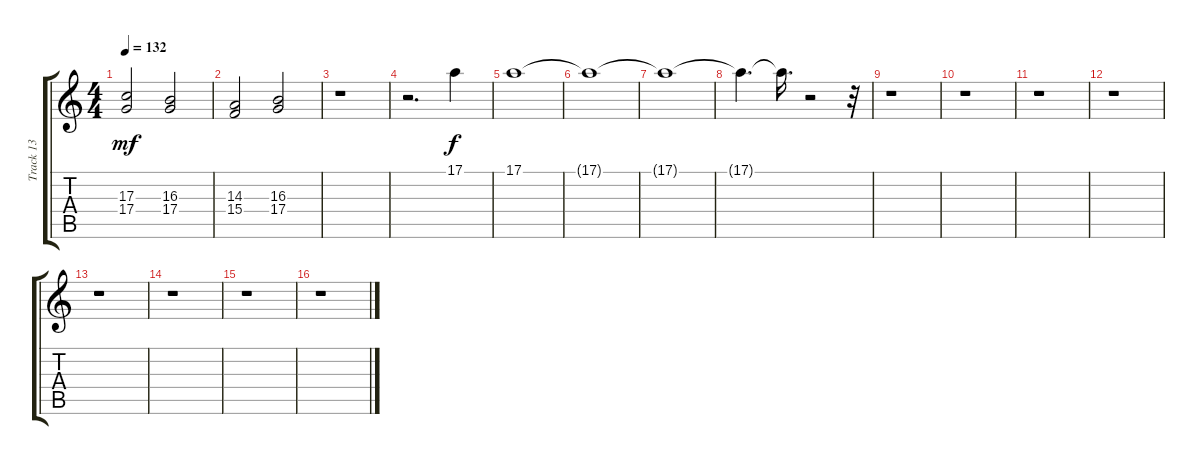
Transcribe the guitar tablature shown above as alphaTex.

\track ("Track 13" "Track 13") {instrument choiraahs}
\staff {score tabs}
\tuning (E4 B3 G3 D3 A2 E2) {hide}
\ts (4 4)
\tempo 132
\clef g2
\ks c
(17.3 17.4).2{dy mf} (16.3 17.4).2 |
(14.3 15.4).2 (16.3 17.4).2 |
r.1 |
r.2{d} 17.1.4{dy f} |
17.1.1 |
17.1{t}.1 |
17.1{t}.1 |
17.1{t}.4{d} 17.1{t}.16{d} r.2 r.32 |
r.1 |
r.1 |
r.1 |
r.1 |
r.1 |
r.1 |
r.1 |
r.1
